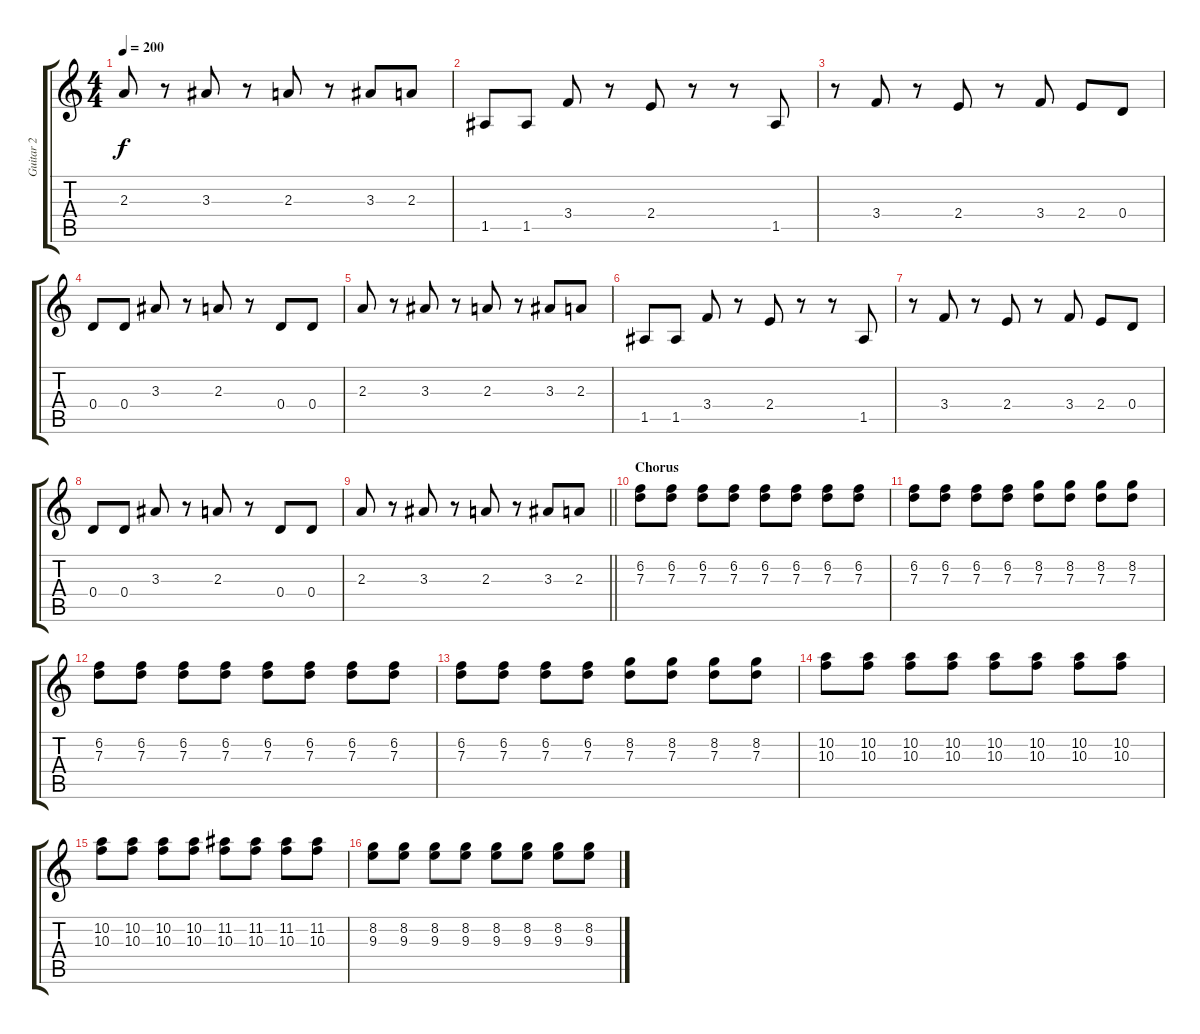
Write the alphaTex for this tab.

\track ("Guitar 2" "Guitar 2") {instrument distortionguitar}
\staff {score tabs}
\tuning (E4 B3 G3 D3 A2 D2) {hide}
\ts (4 4)
\tempo 200
\clef g2
\ks c
2.3.8{dy f} r.8 3.3.8 r.8 2.3.8 r.8 3.3.8 2.3.8 |
1.5.8 1.5.8 3.4.8 r.8 2.4.8 r.8 r.8 1.5.8 |
r.8 3.4.8 r.8 2.4.8 r.8 3.4.8 2.4.8 0.4.8 |
0.4.8 0.4.8 3.3.8 r.8 2.3.8 r.8 0.4.8 0.4.8 |
2.3.8 r.8 3.3.8 r.8 2.3.8 r.8 3.3.8 2.3.8 |
1.5.8 1.5.8 3.4.8 r.8 2.4.8 r.8 r.8 1.5.8 |
r.8 3.4.8 r.8 2.4.8 r.8 3.4.8 2.4.8 0.4.8 |
0.4.8 0.4.8 3.3.8 r.8 2.3.8 r.8 0.4.8 0.4.8 |
\barLineRight lightlight
2.3.8 r.8 3.3.8 r.8 2.3.8 r.8 3.3.8 2.3.8 |
\section ("" "Chorus")
(6.2 7.3).8{volume 15} (6.2 7.3).8 (6.2 7.3).8 (6.2 7.3).8 (6.2 7.3).8 (6.2 7.3).8 (6.2 7.3).8 (6.2 7.3).8 |
(6.2 7.3).8 (6.2 7.3).8 (6.2 7.3).8 (6.2 7.3).8 (8.2 7.3).8 (8.2 7.3).8 (8.2 7.3).8 (8.2 7.3).8 |
(6.2 7.3).8 (6.2 7.3).8 (6.2 7.3).8 (6.2 7.3).8 (6.2 7.3).8 (6.2 7.3).8 (6.2 7.3).8 (6.2 7.3).8 |
(6.2 7.3).8 (6.2 7.3).8 (6.2 7.3).8 (6.2 7.3).8 (8.2 7.3).8 (8.2 7.3).8 (8.2 7.3).8 (8.2 7.3).8 |
(10.2 10.3).8 (10.2 10.3).8 (10.2 10.3).8 (10.2 10.3).8 (10.2 10.3).8 (10.2 10.3).8 (10.2 10.3).8 (10.2 10.3).8 |
(10.2 10.3).8 (10.2 10.3).8 (10.2 10.3).8 (10.2 10.3).8 (11.2 10.3).8 (11.2 10.3).8 (11.2 10.3).8 (11.2 10.3).8 |
(8.2 9.3).8 (8.2 9.3).8 (8.2 9.3).8 (8.2 9.3).8 (8.2 9.3).8 (8.2 9.3).8 (8.2 9.3).8 (8.2 9.3).8
